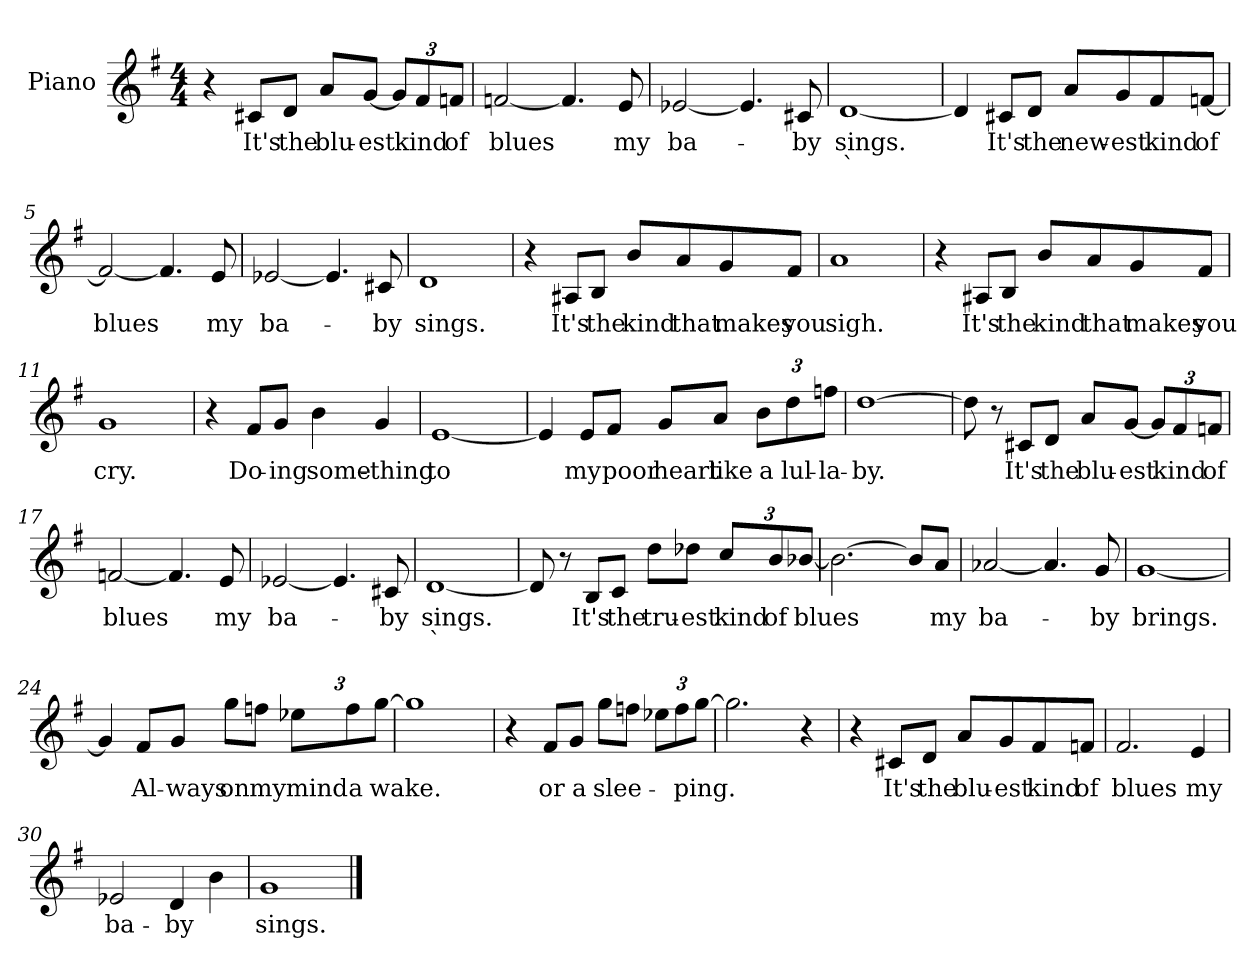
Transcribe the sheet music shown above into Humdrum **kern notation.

**kern	**text	**text
*part1	*part1	*part1
*staff1	*staff1	*staff1
*I"Piano	*	*
*I'Pno	*	*
*clefG2	*	*
*k[f#]	*	*
*G:	*	*
*M4/4	*	*
=	=	=
4r	.	.
8c#X/L	It's	.
8d/J	the	.
8a/L	blu-	.
[8g/J	-est	.
*Xbrackettup	*	*
12g/L]	.	.
12f#/	kind	.
12fn/J	of	.
=1	=1	=1
[2fn/	blues	.
4.f/]	.	.
8e/	my	.
=2	=2	=2
[2e-X/	ba-	.
4.e-/]	.	.
8c#X/	by	.
=3	=3	=3
[1d	sings.	`
!!LO:LB:g=z
=4	=4	=4
4d/]	.	.
8c#X/L	It's	.
8d/J	the	.
8a/L	new-	.
8g/	-est	.
8f#/	kind	.
[8fn/J	of	.
=5	=5	=5
2f/_	blues	.
4.f/]	.	.
8e/	my	.
=6	=6	=6
[2e-X/	ba-	.
4.e-/]	.	.
8c#X/	by	.
=7	=7	=7
1d	sings.	.
=8	=8	=8
4r	.	.
8A#X/L	It's	.
8B/J	the	.
8b/L	kind	.
8a/	that	.
8g/	makes	.
8f#/J	you	.
=9	=9	=9
1a	sigh.	.
!!LO:LB:g=z
=10	=10	=10
4r	.	.
8A#X/L	It's	.
8B/J	the	.
8b/L	kind	.
8a/	that	.
8g/	makes	.
8f#/J	you	.
=11	=11	=11
1g	cry.	.
=12	=12	=12
4r	.	.
8f#/L	Do-	.
8g/J	-ing	.
4b\	some-	.
4g/	-thing	.
=13	=13	=13
[1e	to	.
=14	=14	=14
4e/]	.	.
8e/L	my	.
8f#/J	poor	.
8g/L	heart	.
8a/J	like	.
12b\L	a	.
12dd\	lul-	.
12ffn\J	-la-	.
=15	=15	=15
[1dd	-by.	.
!!LO:LB:g=z
=16	=16	=16
8dd\]	.	.
8r	.	.
8c#X/L	It's	.
8d/J	the	.
8a/L	blu-	.
[8g/J	-est	.
12g/L]	.	.
12f#/	kind	.
12fn/J	of	.
=17	=17	=17
[2fn/	blues	.
4.f/]	.	.
8e/	my	.
=18	=18	=18
[2e-X/	ba-	.
4.e-/]	.	.
8c#X/	by	.
=19	=19	=19
[1d	sings.	`
!!LO:LB:g=z
=20	=20	=20
8d/]	.	.
8r	.	.
8B/L	It's	.
8c/J	the	.
8dd\L	tru-	.
8dd-X\J	-est	.
12cc/L	kind	.
12b/	of	.
[12b-X/J	blues	.
=21	=21	=21
2.b-\_	.	.
8b-/L]	.	.
8a/J	my	.
=22	=22	=22
[2a-X/	ba-	.
4.a-/]	.	.
8g/	by	.
=23	=23	=23
[1g	brings.	.
!!LO:LB:g=z
=24	=24	=24
4g/]	.	.
8f#/L	Al-	.
8g/J	-ways	.
8gg\L	on	.
8ffn\J	my	.
12ee-X\L	mind	.
12ff\	a	.
[12gg\J	wake.	.
=25	=25	=25
1gg]	.	.
=26	=26	=26
4r	.	.
8f#/L	or	.
8g/J	a	.
8gg\L	slee-	.
8ffn\J	.	.
12ee-X\L	.	.
12ff\	.	.
[12gg\J	ping.	.
=27	=27	=27
2.gg\]	.	.
4r	.	.
!!LO:LB:g=z
=28	=28	=28
4r	.	.
8c#X/L	It's	.
8d/J	the	.
8a/L	blu-	.
8g/	-est	.
8f#/	kind	.
8fn/J	of	.
=29	=29	=29
2.f#/	blues	.
4e/	my	.
=30	=30	=30
2e-X/	ba-	.
4d/	-by	.
4b\	.	.
=31	=31	=31
1g	sings.	.
==	==	==
*-	*-	*-
